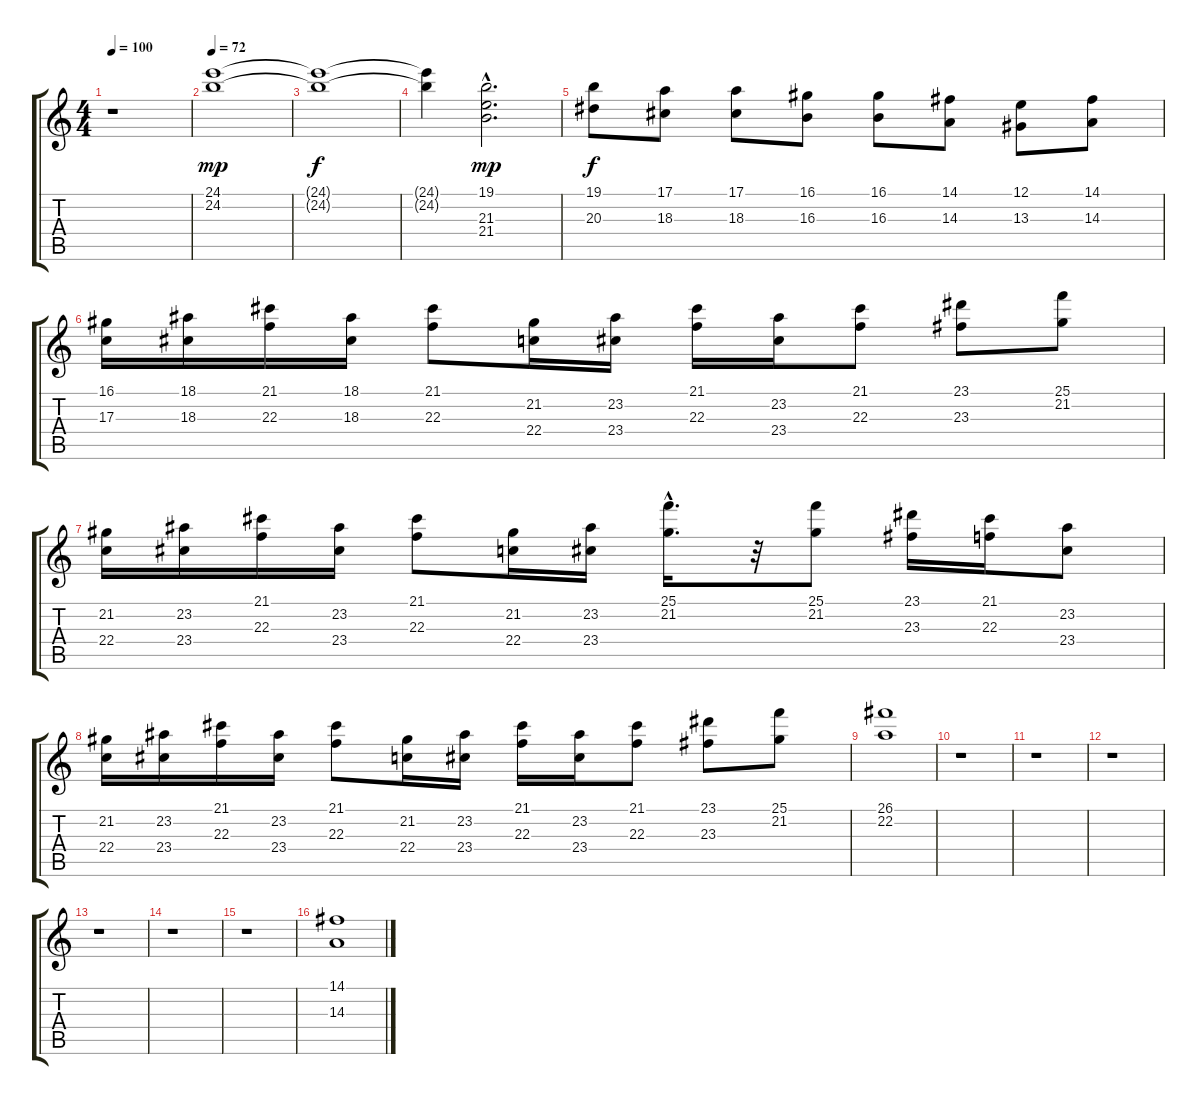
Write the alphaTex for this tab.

\track "" {instrument stringensemble1}
\staff {score tabs}
\tuning (E4 B3 G3 D3 A2 E2) {hide}
\ts (4 4)
\tempo 100
\clef g2
\ks c
r.1{dy mp instrument stringensemble1} |
\tempo 72
(24.1 24.2).1 |
(24.1{t} 24.2{t}).1{dy f} |
(24.1{t} 24.2{t}).4 (19.1{hac} 21.3{hac} 21.4{hac}).2{d dy mp} |
(19.1 20.3).8{dy f} (17.1 18.3).8 (17.1 18.3).8 (16.1 16.3).8 (16.1 16.3).8 (14.1 14.3).8 (12.1 13.3).8 (14.1 14.3).8 |
(16.1 17.3).16 (18.1 18.3).16 (21.1 22.3).16 (18.1 18.3).16 (21.1 22.3).8 (21.2 22.4).16 (23.2 23.4).16 (21.1 22.3).16 (23.2 23.4).16 (21.1 22.3).8 (23.1 23.3).8 (25.1 21.2).8 |
(21.2 22.4).16 (23.2 23.4).16 (21.1 22.3).16 (23.2 23.4).16 (21.1 22.3).8 (21.2 22.4).16 (23.2 23.4).16 (25.1{hac} 21.2{hac}).16{d} r.32 (25.1 21.2).8 (23.1 23.3).16 (21.1 22.3).16 (23.2 23.4).8 |
(21.2 22.4).16 (23.2 23.4).16 (21.1 22.3).16 (23.2 23.4).16 (21.1 22.3).8 (21.2 22.4).16 (23.2 23.4).16 (21.1 22.3).16 (23.2 23.4).16 (21.1 22.3).8 (23.1 23.3).8 (25.1 21.2).8 |
(26.1 22.2).1 |
r.1 |
r.1 |
r.1 |
r.1 |
r.1 |
r.1 |
(14.1 14.3).1
